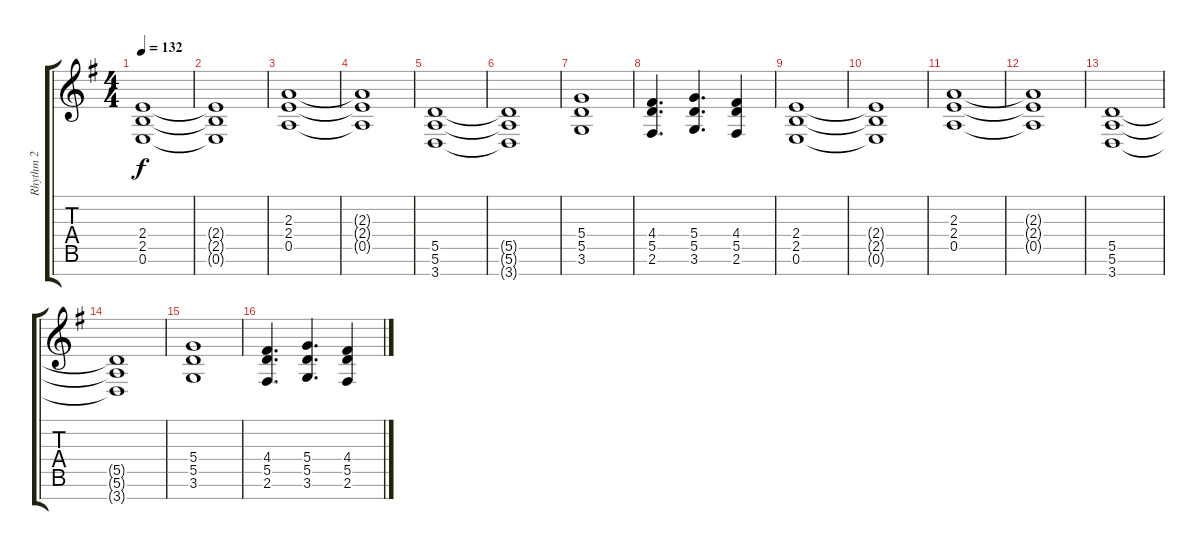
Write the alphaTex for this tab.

\track ("Rhythm 2" "Rhythm 2") {instrument distortionguitar}
\staff {score tabs}
\tuning (E4 B3 G3 D3 A2 E2 B1) {hide}
\ts (4 4)
\tempo 132
\clef g2
\ks eminor
(2.4 2.5 0.6).1{dy f} |
(2.4{t} 2.5{t} 0.6{t}).1 |
(2.3 2.4 0.5).1 |
(2.3{t} 2.4{t} 0.5{t}).1 |
(5.5 5.6 3.7).1 |
(5.5{t} 5.6{t} 3.7{t}).1 |
(5.4 5.5 3.6).1 |
(4.4 5.5 2.6).4{d} (5.4 5.5 3.6).4{d} (4.4 5.5 2.6).4 |
(2.4 2.5 0.6).1 |
(2.4{t} 2.5{t} 0.6{t}).1 |
(2.3 2.4 0.5).1 |
(2.3{t} 2.4{t} 0.5{t}).1 |
(5.5 5.6 3.7).1 |
(5.5{t} 5.6{t} 3.7{t}).1 |
(5.4 5.5 3.6).1 |
(4.4 5.5 2.6).4{d} (5.4 5.5 3.6).4{d} (4.4 5.5 2.6).4
